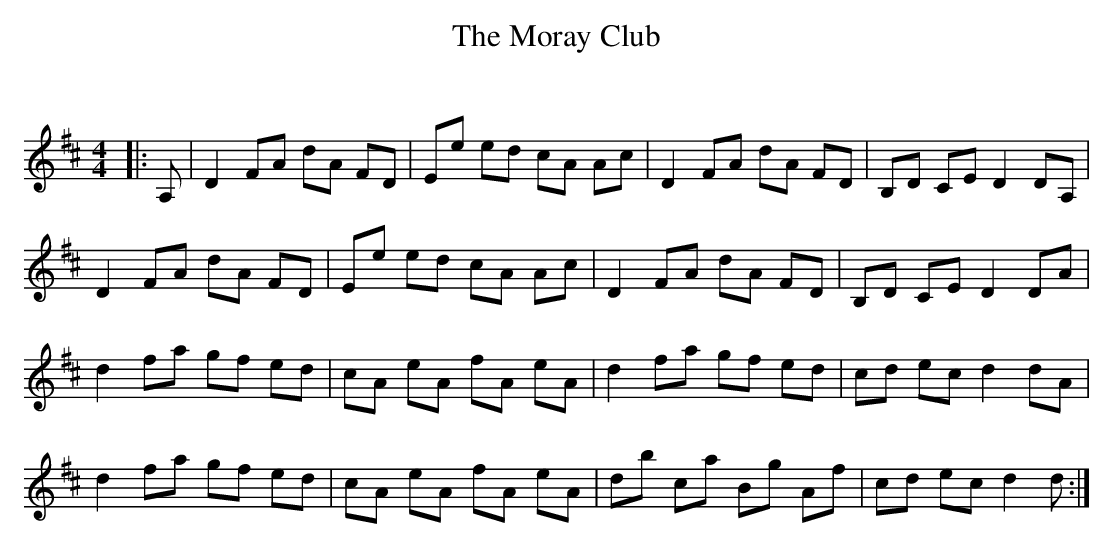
X:1
T: The Moray Club
C:
Q: 232
K:D
M:4/4
L:1/8
|:A,|D2 FA dA FD|Ee ed cA Ac|D2 FA dA FD|B,D CE D2 DA,|
D2 FA dA FD|Ee ed cA Ac|D2 FA dA FD|B,D CE D2 DA|
d2 fa gf ed|cA eA fA eA|d2 fa gf ed|cd ec d2 dA|
d2 fa gf ed|cA eA fA eA|db ca Bg Af|cd ec d2 d:|
